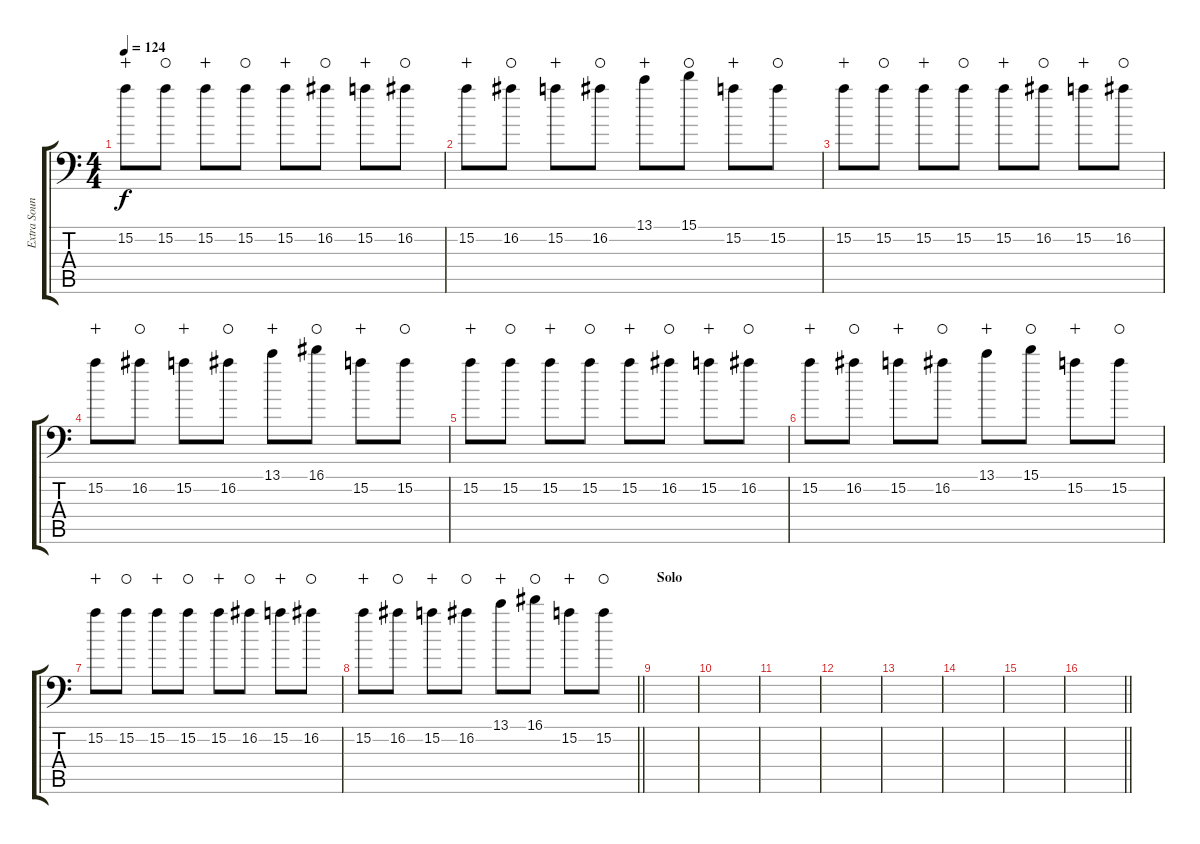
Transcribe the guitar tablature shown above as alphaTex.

\track ("Extra Sounds" "Extra Soun") {instrument distortionguitar}
\staff {score tabs}
\tuning (B3 Gb3 D3 A2 E2 A1) {hide}
\ts (4 4)
\section ("" "")
\tempo 124
\clef f4
\ks c
15.2.8{dy f volume 4 wahc} 15.2.8{waho} 15.2.8{wahc} 15.2.8{waho} 15.2.8{wahc} 16.2.8{waho} 15.2.8{wahc} 16.2.8{waho} |
15.2.8{wahc} 16.2.8{waho} 15.2.8{wahc} 16.2.8{waho} 13.1.8{wahc} 15.1.8{waho} 15.2.8{wahc} 15.2.8{waho} |
15.2.8{wahc} 15.2.8{waho} 15.2.8{wahc} 15.2.8{waho} 15.2.8{wahc} 16.2.8{waho} 15.2.8{wahc} 16.2.8{waho} |
15.2.8{wahc} 16.2.8{waho} 15.2.8{wahc} 16.2.8{waho} 13.1.8{wahc} 16.1.8{waho} 15.2.8{wahc} 15.2.8{waho} |
15.2.8{wahc} 15.2.8{waho} 15.2.8{wahc} 15.2.8{waho} 15.2.8{wahc} 16.2.8{waho} 15.2.8{wahc} 16.2.8{waho} |
15.2.8{wahc} 16.2.8{waho} 15.2.8{wahc} 16.2.8{waho} 13.1.8{wahc} 15.1.8{waho} 15.2.8{wahc} 15.2.8{waho} |
15.2.8{wahc} 15.2.8{waho} 15.2.8{wahc} 15.2.8{waho} 15.2.8{wahc} 16.2.8{waho} 15.2.8{wahc} 16.2.8{waho} |
\barLineRight lightlight
15.2.8{wahc} 16.2.8{waho} 15.2.8{wahc} 16.2.8{waho} 13.1.8{wahc} 16.1.8{waho} 15.2.8{wahc} 15.2.8{waho} |
\section ("" "Solo")
|
|
|
|
|
|
|
\barLineRight lightlight
